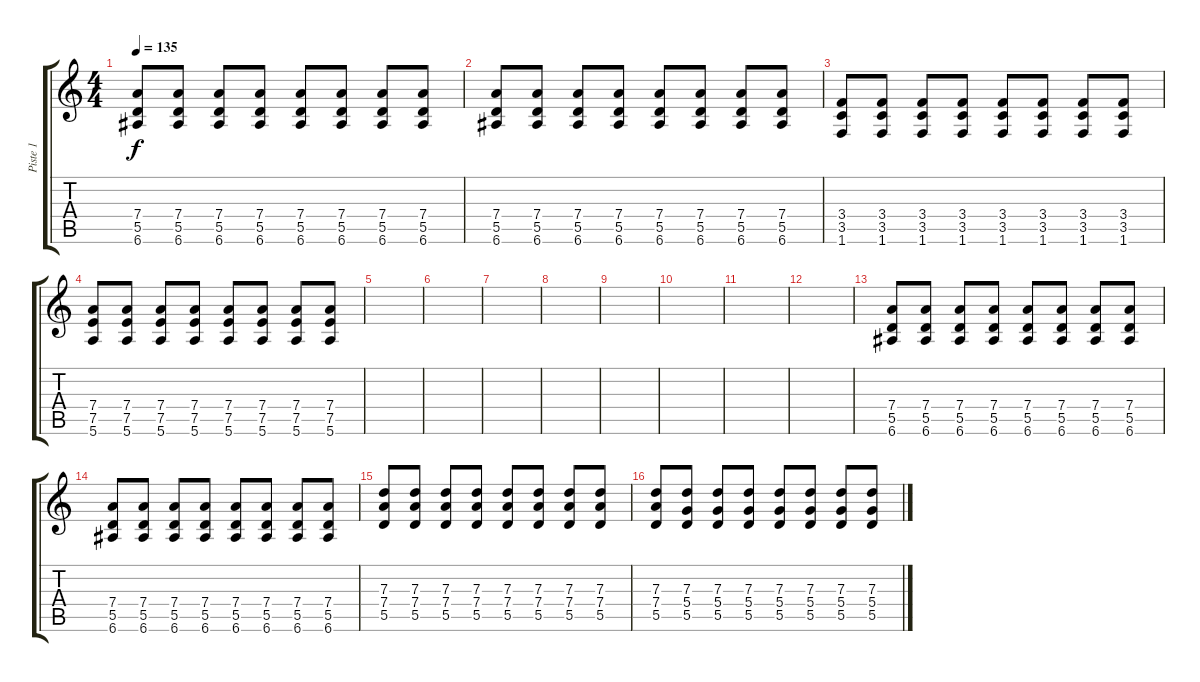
\track ("Piste 1" "Piste 1") {instrument acousticguitarsteel}
\staff {score tabs}
\tuning (E4 B3 G3 D3 A2 E2) {hide}
\ts (4 4)
\tempo 135
\clef g2
\ks c
(7.4 5.5 6.6).8{dy f} (7.4 5.5 6.6).8 (7.4 5.5 6.6).8 (7.4 5.5 6.6).8 (7.4 5.5 6.6).8 (7.4 5.5 6.6).8 (7.4 5.5 6.6).8 (7.4 5.5 6.6).8 |
(7.4 5.5 6.6).8 (7.4 5.5 6.6).8 (7.4 5.5 6.6).8 (7.4 5.5 6.6).8 (7.4 5.5 6.6).8 (7.4 5.5 6.6).8 (7.4 5.5 6.6).8 (7.4 5.5 6.6).8 |
(3.4 3.5 1.6).8 (3.4 3.5 1.6).8 (3.4 3.5 1.6).8 (3.4 3.5 1.6).8 (3.4 3.5 1.6).8 (3.4 3.5 1.6).8 (3.4 3.5 1.6).8 (3.4 3.5 1.6).8 |
(7.4 7.5 5.6).8 (7.4 7.5 5.6).8 (7.4 7.5 5.6).8 (7.4 7.5 5.6).8 (7.4 7.5 5.6).8 (7.4 7.5 5.6).8 (7.4 7.5 5.6).8 (7.4 7.5 5.6).8 |
|
|
|
|
|
|
|
|
(7.4 5.5 6.6).8 (7.4 5.5 6.6).8 (7.4 5.5 6.6).8 (7.4 5.5 6.6).8 (7.4 5.5 6.6).8 (7.4 5.5 6.6).8 (7.4 5.5 6.6).8 (7.4 5.5 6.6).8 |
(7.4 5.5 6.6).8 (7.4 5.5 6.6).8 (7.4 5.5 6.6).8 (7.4 5.5 6.6).8 (7.4 5.5 6.6).8 (7.4 5.5 6.6).8 (7.4 5.5 6.6).8 (7.4 5.5 6.6).8 |
(7.3 7.4 5.5).8 (7.3 7.4 5.5).8 (7.3 7.4 5.5).8 (7.3 7.4 5.5).8 (7.3 7.4 5.5).8 (7.3 7.4 5.5).8 (7.3 7.4 5.5).8 (7.3 7.4 5.5).8 |
(7.3 7.4 5.5).8 (7.3 5.4 5.5).8 (7.3 5.4 5.5).8 (7.3 5.4 5.5).8 (7.3 5.4 5.5).8 (7.3 5.4 5.5).8 (7.3 5.4 5.5).8 (7.3 5.4 5.5).8
